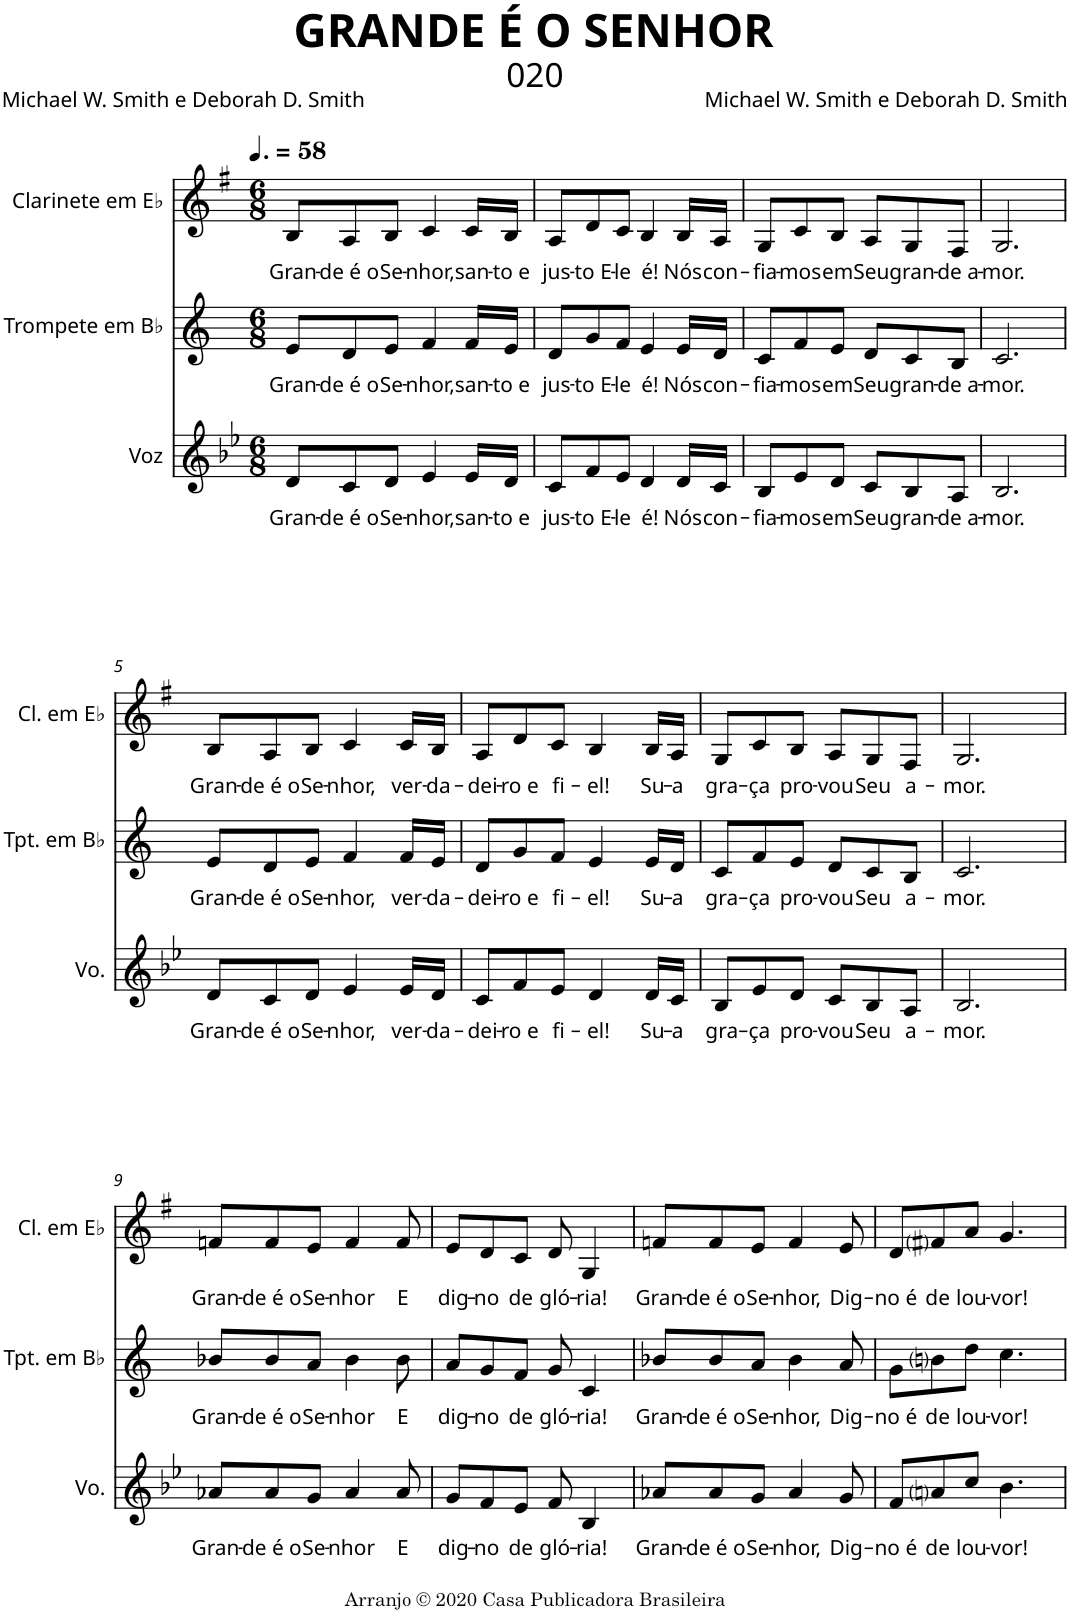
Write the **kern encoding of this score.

**kern	**text	**kern	**text	**kern	**text
*part3	*part3	*part2	*part2	*part1	*part1
*staff3	*staff3	*staff2	*staff2	*staff1	*staff1
*I"Voz	*	*I"Trompete em Bb	*	*I"Clarinete em Eb	*
*I'Vo.	*	*I'Tpt. em Bb	*	*I'Cl. em Eb	*
*clefG2	*	*clefG2	*	*clefG2	*
*	*	*Trd1c2	*	*Trd-2c-3	*
*k[b-e-]	*	*k[]	*	*k[f#]	*
*M6/8	*	*M6/8	*	*M6/8	*
*MM87	*	*MM87	*	*MM87	*
=1	=1	=1	=1	=1	=1
!	!LO:LY:b	!	!LO:LY:b	!	!LO:LY:b
8d/L	Gran-	8e/L	Gran-	8B/L	Gran-
!	!LO:LY:b	!	!LO:LY:b	!	!LO:LY:b
8c/	-de é o	8d/	-de é o	8A/	-de é o
!	!LO:LY:b	!	!LO:LY:b	!	!LO:LY:b
8d/J	Se-	8e/J	Se-	8B/J	Se-
!	!LO:LY:b	!	!LO:LY:b	!	!LO:LY:b
4e-/	-nhor,	4f/	-nhor,	4c/	-nhor,
!	!LO:LY:b	!	!LO:LY:b	!	!LO:LY:b
16e-/LL	san-	16f/LL	san-	16c/LL	san-
!	!LO:LY:b	!	!LO:LY:b	!	!LO:LY:b
16d/JJ	-to e	16e/JJ	-to e	16B/JJ	-to e
=2	=2	=2	=2	=2	=2
!	!LO:LY:b	!	!LO:LY:b	!	!LO:LY:b
8c/L	jus-	8d/L	jus-	8A/L	jus-
!	!LO:LY:b	!	!LO:LY:b	!	!LO:LY:b
8f/	-to E-	8g/	-to E-	8d/	-to E-
!	!LO:LY:b	!	!LO:LY:b	!	!LO:LY:b
8e-/J	-le	8f/J	-le	8c/J	-le
!	!LO:LY:b	!	!LO:LY:b	!	!LO:LY:b
4d/	é!	4e/	é!	4B/	é!
!	!LO:LY:b	!	!LO:LY:b	!	!LO:LY:b
16d/LL	Nós	16e/LL	Nós	16B/LL	Nós
!	!LO:LY:b	!	!LO:LY:b	!	!LO:LY:b
16c/JJ	con-	16d/JJ	con-	16A/JJ	con-
=3	=3	=3	=3	=3	=3
!	!LO:LY:b	!	!LO:LY:b	!	!LO:LY:b
8B-/L	-fia-	8c/L	-fia-	8G/L	-fia-
!	!LO:LY:b	!	!LO:LY:b	!	!LO:LY:b
8e-/	-mos	8f/	-mos	8c/	-mos
!	!LO:LY:b	!	!LO:LY:b	!	!LO:LY:b
8d/J	em	8e/J	em	8B/J	em
!	!LO:LY:b	!	!LO:LY:b	!	!LO:LY:b
8c/L	Seu	8d/L	Seu	8A/L	Seu
!	!LO:LY:b	!	!LO:LY:b	!	!LO:LY:b
8B-/	gran-	8c/	gran-	8G/	gran-
!	!LO:LY:b	!	!LO:LY:b	!	!LO:LY:b
8A/J	-de a-	8B/J	-de a-	8F#/J	-de a-
=4	=4	=4	=4	=4	=4
!	!LO:LY:b	!	!LO:LY:b	!	!LO:LY:b
2.B-/	-mor.	2.c/	-mor.	2.G/	-mor.
!!LO:LB:g=z
=5	=5	=5	=5	=5	=5
!	!LO:LY:b	!	!LO:LY:b	!	!LO:LY:b
8d/L	Gran-	8e/L	Gran-	8B/L	Gran-
!	!LO:LY:b	!	!LO:LY:b	!	!LO:LY:b
8c/	-de é o	8d/	-de é o	8A/	-de é o
!	!LO:LY:b	!	!LO:LY:b	!	!LO:LY:b
8d/J	Se-	8e/J	Se-	8B/J	Se-
!	!LO:LY:b	!	!LO:LY:b	!	!LO:LY:b
4e-/	-nhor,	4f/	-nhor,	4c/	-nhor,
!	!LO:LY:b	!	!LO:LY:b	!	!LO:LY:b
16e-/LL	ver-	16f/LL	ver-	16c/LL	ver-
!	!LO:LY:b	!	!LO:LY:b	!	!LO:LY:b
16d/JJ	-da-	16e/JJ	-da-	16B/JJ	-da-
=6	=6	=6	=6	=6	=6
!	!LO:LY:b	!	!LO:LY:b	!	!LO:LY:b
8c/L	-dei-	8d/L	-dei-	8A/L	-dei-
!	!LO:LY:b	!	!LO:LY:b	!	!LO:LY:b
8f/	-ro e	8g/	-ro e	8d/	-ro e
!	!LO:LY:b	!	!LO:LY:b	!	!LO:LY:b
8e-/J	fi-	8f/J	fi-	8c/J	fi-
!	!LO:LY:b	!	!LO:LY:b	!	!LO:LY:b
4d/	-el!	4e/	-el!	4B/	-el!
!	!LO:LY:b	!	!LO:LY:b	!	!LO:LY:b
16d/LL	Su-	16e/LL	Su-	16B/LL	Su-
!	!LO:LY:b	!	!LO:LY:b	!	!LO:LY:b
16c/JJ	-a	16d/JJ	-a	16A/JJ	-a
=7	=7	=7	=7	=7	=7
!	!LO:LY:b	!	!LO:LY:b	!	!LO:LY:b
8B-/L	gra-	8c/L	gra-	8G/L	gra-
!	!LO:LY:b	!	!LO:LY:b	!	!LO:LY:b
8e-/	-ça	8f/	-ça	8c/	-ça
!	!LO:LY:b	!	!LO:LY:b	!	!LO:LY:b
8d/J	pro-	8e/J	pro-	8B/J	pro-
!	!LO:LY:b	!	!LO:LY:b	!	!LO:LY:b
8c/L	-vou	8d/L	-vou	8A/L	-vou
!	!LO:LY:b	!	!LO:LY:b	!	!LO:LY:b
8B-/	Seu	8c/	Seu	8G/	Seu
!	!LO:LY:b	!	!LO:LY:b	!	!LO:LY:b
8A/J	a-	8B/J	a-	8F#/J	a-
=8	=8	=8	=8	=8	=8
!	!LO:LY:b	!	!LO:LY:b	!	!LO:LY:b
2.B-/	-mor.	2.c/	-mor.	2.G/	-mor.
!!LO:LB:g=z
=9	=9	=9	=9	=9	=9
!	!LO:LY:b	!	!LO:LY:b	!	!LO:LY:b
8a-X/L	Gran-	8b-X/L	Gran-	8fn/L	Gran-
!	!LO:LY:b	!	!LO:LY:b	!	!LO:LY:b
8a-/	-de é o	8b-/	-de é o	8f/	-de é o
!	!LO:LY:b	!	!LO:LY:b	!	!LO:LY:b
8g/J	Se-	8a/J	Se-	8e/J	Se-
!	!LO:LY:b	!	!LO:LY:b	!	!LO:LY:b
4a-/	nhor	4b-\	nhor	4f/	nhor
!	!LO:LY:b	!	!LO:LY:b	!	!LO:LY:b
8a-/	E	8b-\	E	8f/	E
=10	=10	=10	=10	=10	=10
!	!LO:LY:b	!	!LO:LY:b	!	!LO:LY:b
8g/L	dig-	8a/L	dig-	8e/L	dig-
!	!LO:LY:b	!	!LO:LY:b	!	!LO:LY:b
8f/	-no	8g/	-no	8d/	-no
!	!LO:LY:b	!	!LO:LY:b	!	!LO:LY:b
8e-/J	de	8f/J	de	8c/J	de
!	!LO:LY:b	!	!LO:LY:b	!	!LO:LY:b
8f/	gló-	8g/	gló-	8d/	gló-
!	!LO:LY:b	!	!LO:LY:b	!	!LO:LY:b
4B-/	-ria!	4c/	-ria!	4G/	-ria!
=11	=11	=11	=11	=11	=11
!	!LO:LY:b	!	!LO:LY:b	!	!LO:LY:b
8a-X/L	Gran-	8b-X/L	Gran-	8fn/L	Gran-
!	!LO:LY:b	!	!LO:LY:b	!	!LO:LY:b
8a-/	-de é o	8b-/	-de é o	8f/	-de é o
!	!LO:LY:b	!	!LO:LY:b	!	!LO:LY:b
8g/J	Se-	8a/J	Se-	8e/J	Se-
!	!LO:LY:b	!	!LO:LY:b	!	!LO:LY:b
4a-/	-nhor,	4b-\	-nhor,	4f/	-nhor,
!	!LO:LY:b	!	!LO:LY:b	!	!LO:LY:b
8g/	Dig-	8a/	Dig-	8e/	Dig-
=12	=12	=12	=12	=12	=12
!	!LO:LY:b	!	!LO:LY:b	!	!LO:LY:b
8f/L	-no é	8g\L	-no é	8d/L	-no é
!	!LO:LY:b	!	!LO:LY:b	!	!LO:LY:b
8ani/	de	8bni\	de	8f#i/	de
!	!LO:LY:b	!	!LO:LY:b	!	!LO:LY:b
8cc/J	lou-	8dd\J	lou-	8a/J	lou-
!	!LO:LY:b	!	!LO:LY:b	!	!LO:LY:b
4.b-\	-vor!	4.cc\	-vor!	4.g/	-vor!
=	=	=	=	=	=
*-	*-	*-	*-	*-	*-
